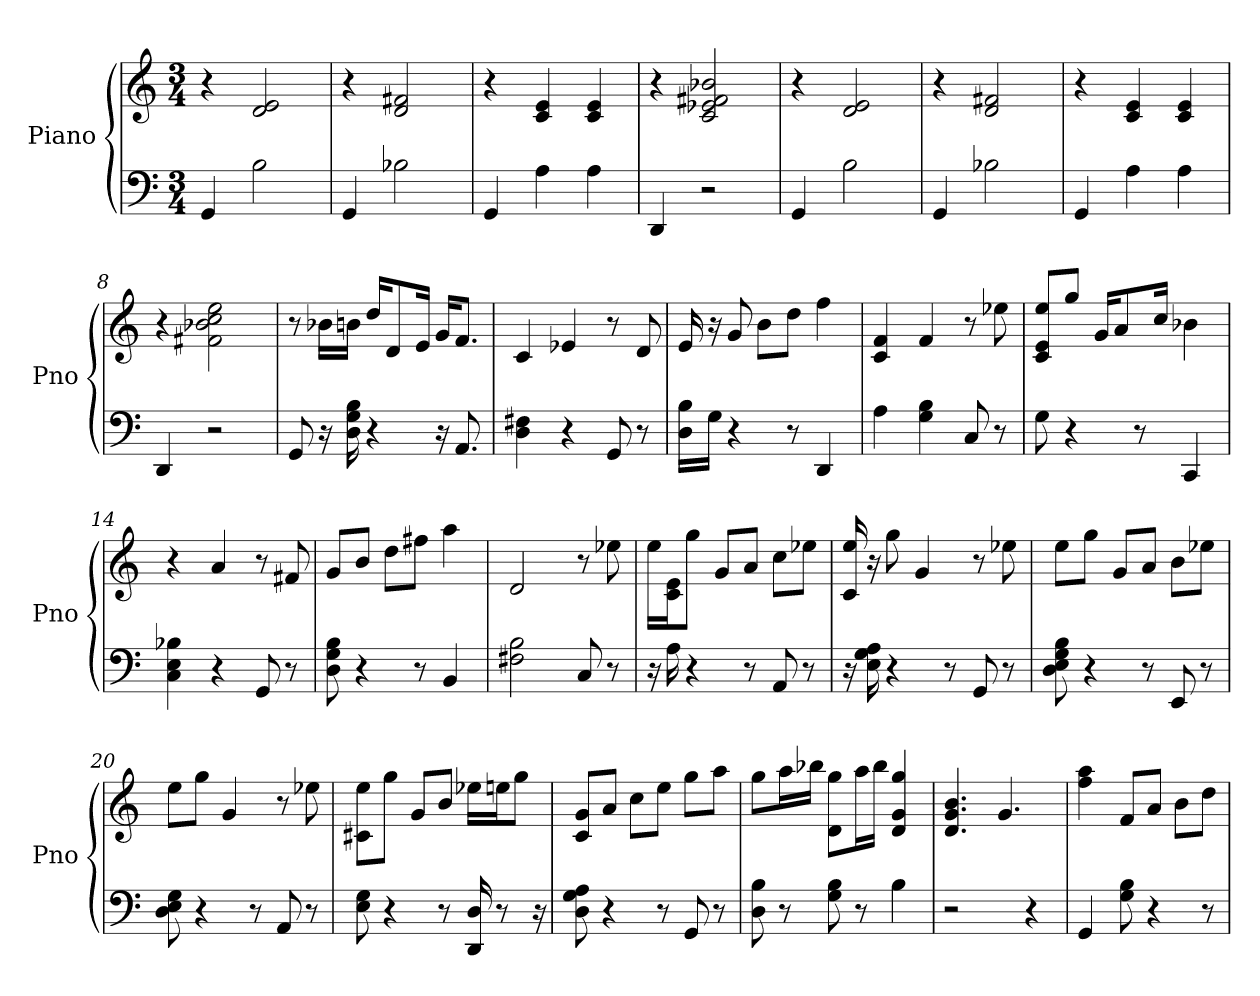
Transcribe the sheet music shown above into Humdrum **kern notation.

**kern	**kern
*part1	*part1
*staff2	*staff1
*I"Piano	*
*I'Pno	*
*clefF4	*clefG2
*k[]	*k[]
*C:	*C:
*M3/4	*M3/4
*MM91	*MM91
=1	=1
4GG	4r
2B	2e 2d
=2	=2
4GG	4r
2B-	2d 2f#
=3	=3
4GG	4r
4A	4e 4c
4A	4e 4c
=4	=4
4DD	4r
2r	2c 2e- 2f# 2b-
=5	=5
4GG	4r
2B	2e 2d
=6	=6
4GG	4r
2B-	2f# 2d
=7	=7
4GG	4r
4A	4c 4e
4A	4c 4e
=8	=8
4DD	4r
2r	2ee 2f# 2cc 2b-
=9	=9
8GG	8r
16r	16b-\LL
16D 16B 16G	16b\JJ
4r	16dd/KL
.	8d/
.	16e/Jk
16r	16g/KL
8.AA	8.f/J
=10	=10
4D 4F#	4c
4r	4e-
8GG	8r
8r	8d
=11	=11
16D\ 16B\LL	16e
16G\JJ	16r
4r	8g
.	8b\L
8r	8dd\J
4DD	4ff
=12	=12
4A	4c 4f
4G 4B	4f
8C	8r
8r	8ee-
=13	=13
8G	8c/ 8ee/ 8e/L
4r	8gg/J
.	16g/KL
.	8a/
8r	.
.	16cc/Jk
4CC	4b-
=14	=14
4E 4B- 4C	4r
4r	4a
8GG	8r
8r	8f#
=15	=15
8B 8D 8G	8g/L
4r	8b/J
.	8dd\L
8r	8ff#\J
4BB	4aa
=16	=16
2B 2F#	2d
8C	8r
8r	8ee-
=17	=17
16r	16ee\LL
16A	16e\ 16c\J
4r	8gg\J
.	8g/L
8r	8a/J
8AA	8cc\L
8r	8ee-\J
=18	=18
16r	16c 16ee
16E 16A 16G	16r
4r	8gg
.	4g
8r	.
8GG	8r
8r	8ee-
=19	=19
8G 8E 8D 8B	8ee\L
4r	8gg\J
.	8g/L
8r	8a/J
8EE	8b\L
8r	8ee-\J
=20	=20
8D 8E 8G	8ee\L
4r	8gg\J
.	4g
8r	.
8AA	8r
8r	8ee-
=21	=21
8G 8E	8ee\ 8c#\L
4r	8gg\J
.	8g/L
8r	8b/J
16DD 16D	16ee-\LL
8r	16ee\J
.	8gg\J
16r	.
=22	=22
8G 8D 8A	8g/ 8c/L
4r	8a/J
.	8cc\L
8r	8ee\J
8GG	8gg\L
8r	8aa\J
=23	=23
8D 8B	8gg\L
8r	16aa\L
.	16bb-\JJ
8B 8G	8gg\ 8d\L
8r	16aa\L
.	16bb-\JJ
4B	4gg 4g 4d
=24	=24
2r	4.b 4.g 4.d
.	4.g
4r	.
=25	=25
4GG	4aa 4ff
8G 8B	8f/L
4r	8a/J
.	8b\L
8r	8dd\J
=	=
*-	*-
